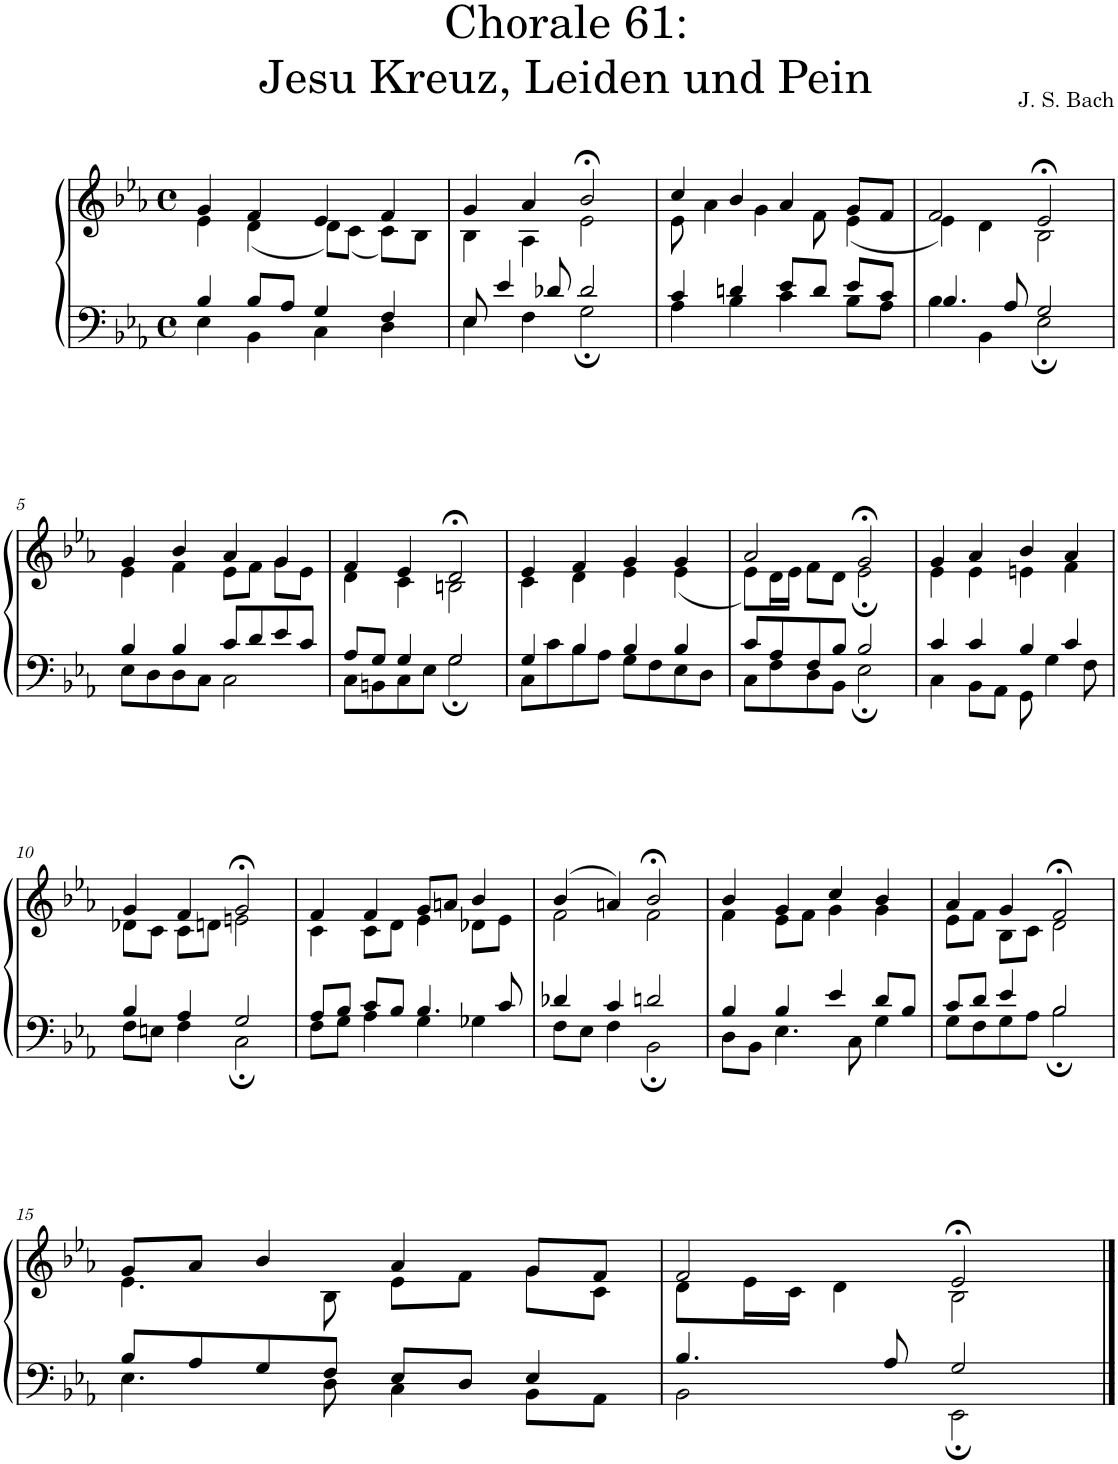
**kern	**kern
*part1	*part1
*staff2	*staff1
*I"S,A	*
*clefF4	*clefG2
*k[b-e-a-]	*k[b-e-a-]
*M4/4	*M4/4
*met(c)	*met(c)
=1	=1
*^	*^
4B-/	4E-\	4g/	4e-\
8B-/L	4BB-\	4f/	(<4d\
8A-/J	.	.	.
4G/	4C\	4e-/	8d\L)
.	.	.	(<8c\J
4F/	4D\	4f/	8c\L)
.	.	.	8B-\J
=2	=2	=2	=2
8E-/	4E-\	4g/	4B-\
4e-/	.	.	.
.	4F\	4a-/	4A-\
8d-X/	.	.	.
2d-/	2G;\	2b-;</	2e-\
=3	=3	=3	=3
4c/	4A-\	4cc/	8e-\
.	.	.	4a-\
4dn/	4B-\	4b-/	.
.	.	.	4g\
8e-/L	4c\	4a-/	.
8d/J	.	.	8f\
8e-/L	8B-\L	8g/L	(<4e-\
8c/J	8A-\J	8f/J	.
=4	=4	=4	=4
4.B-/	4B-\	2f/	4e-\)
.	4BB-\	.	4d\
8A-/	.	.	.
2G/	2E-;\	2e-;</	2B-\
!!LO:LB:g=z	!!
=5	=5	=5	=5
4B-/	8E-\L	4g/	4e-\
.	8D\	.	.
4B-/	8D\	4b-/	4f\
.	8C\J	.	.
8c/L	2C\	4a-/	8e-\L
8d/	.	.	8f\J
8e-/	.	4g/	8g\L
8c/J	.	.	8e-\J
=6	=6	=6	=6
8A-/L	8C\L	4f/	4d\
8G/J	8BBn\	.	.
4G/	8C\	4e-/	4c\
.	8E-\J	.	.
2G/	2G;\	2d;</	2Bn\
=7	=7	=7	=7
4G/	8C\L	4e-/	4c\
.	8c\	.	.
4B-/	8B-\	4f/	4d\
.	8A-\J	.	.
4B-/	8G\L	4g/	4e-\
.	8F\	.	.
4B-/	8E-\	4g/	(<4e-\
.	8D\J	.	.
=8	=8	=8	=8
8c/L	8C\L	2a-/	8e-\L)
8A-/	8F\	.	16d\L
.	.	.	16e-\JJ
8F/	8D\	.	8f\L
8B-/J	8BB-\J	.	8d\J
2B-/	2E-;\	2g;</	2e-;\
=9	=9	=9	=9
4c/	4C\	4g/	4e-\
4c/	8BB-\L	4a-/	4e-\
.	8AA-\J	.	.
4B-/	8GG\	4b-/	4en\
.	4G\	.	.
4c/	.	4a-/	4f\
.	8F\	.	.
!!LO:LB:g=z	!!
=10	=10	=10	=10
4B-/	8F\L	4g/	8d-X\L
.	8En\J	.	8c\J
4A-/	4F\	4f/	8c\L
.	.	.	8dn\J
2G/	2C;\	2g;</	2en\
=11	=11	=11	=11
8A-/L	8F\L	4f/	4c\
8B-/J	8G\J	.	.
8c/L	4A-\	4f/	8c\L
8B-/J	.	.	8d\J
4.B-/	4G\	8g/L	4e-\
.	.	8an/J	.
.	4G-X\	4b-/	8d-X\L
8c/	.	.	8e-\J
=12	=12	=12	=12
4d-X/	8F\L	(>4b-/	2f\
.	8E-\J	.	.
4c/	4F\	4an/)	.
2dn/	2BB-;\	2b-;</	2f\
=13	=13	=13	=13
4B-/	8D\L	4b-/	4f\
.	8BB-\J	.	.
4B-/	4.E-\	4g/	8e-\L
.	.	.	8f\J
4e-/	.	4cc/	4g\
.	8C\	.	.
8d/L	4G\	4b-/	4g\
8B-/J	.	.	.
=14	=14	=14	=14
8c/L	8G\L	4a-/	8e-\L
8d/J	8F\	.	8f\J
4e-/	8G\	4g/	8B-\L
.	8A-\J	.	8c\J
2B-/	2B-;\	2f;</	2d\
!!LO:LB:g=z	!!
=15	=15	=15	=15
8B-/L	4.E-\	8g/L	4.e-\
8A-/	.	8a-/J	.
8G/	.	4b-/	.
8F/J	8D\	.	8B-\
8E-/L	4C\	4a-/	8e-\L
8D/J	.	.	8f\J
4E-/	8BB-\L	8g/L	8g\L
.	8AA-\J	8f/J	8c\J
=16	=16	=16	=16
4.B-/	2BB-\	2f/	8d\L
.	.	.	16e-\L
.	.	.	16c\JJ
.	.	.	4d\
8A-/	.	.	.
2G/	2EE-;\	2e-;</	2B-\
*v	*v	*	*
*	*v	*v
==	==
*-	*-
